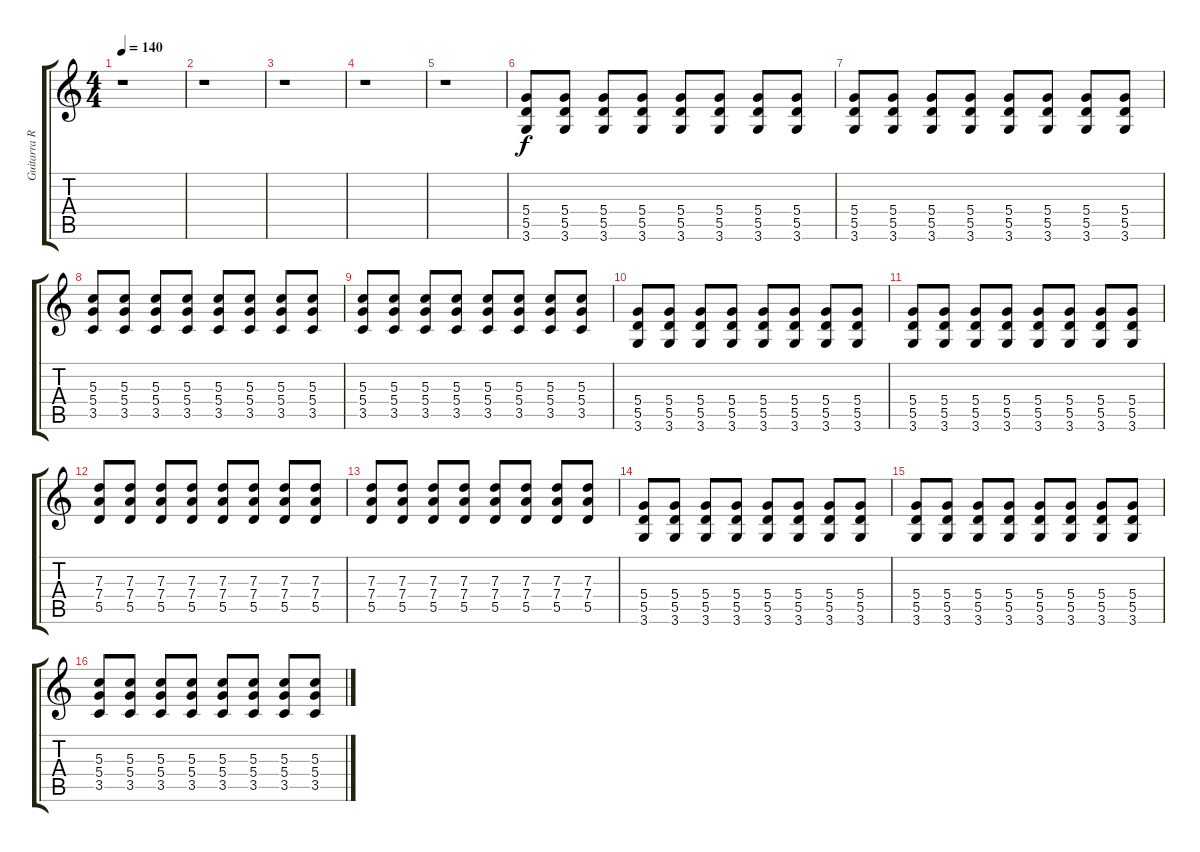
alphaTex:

\track ("Guitarra Rítmica" "Guitarra R") {instrument overdrivenguitar}
\staff {score tabs}
\tuning (E4 B3 G3 D3 A2 E2) {hide}
\ts (4 4)
\tempo 140
\clef g2
\ks c
r.1{dy f} |
r.1 |
r.1 |
r.1 |
r.1 |
(5.4 5.5 3.6).8 (5.4 5.5 3.6).8 (5.4 5.5 3.6).8 (5.4 5.5 3.6).8 (5.4 5.5 3.6).8 (5.4 5.5 3.6).8 (5.4 5.5 3.6).8 (5.4 5.5 3.6).8 |
(5.4 5.5 3.6).8 (5.4 5.5 3.6).8 (5.4 5.5 3.6).8 (5.4 5.5 3.6).8 (5.4 5.5 3.6).8 (5.4 5.5 3.6).8 (5.4 5.5 3.6).8 (5.4 5.5 3.6).8 |
(5.3 5.4 3.5).8 (5.3 5.4 3.5).8 (5.3 5.4 3.5).8 (5.3 5.4 3.5).8 (5.3 5.4 3.5).8 (5.3 5.4 3.5).8 (5.3 5.4 3.5).8 (5.3 5.4 3.5).8 |
(5.3 5.4 3.5).8 (5.3 5.4 3.5).8 (5.3 5.4 3.5).8 (5.3 5.4 3.5).8 (5.3 5.4 3.5).8 (5.3 5.4 3.5).8 (5.3 5.4 3.5).8 (5.3 5.4 3.5).8 |
(5.4 5.5 3.6).8 (5.4 5.5 3.6).8 (5.4 5.5 3.6).8 (5.4 5.5 3.6).8 (5.4 5.5 3.6).8 (5.4 5.5 3.6).8 (5.4 5.5 3.6).8 (5.4 5.5 3.6).8 |
(5.4 5.5 3.6).8 (5.4 5.5 3.6).8 (5.4 5.5 3.6).8 (5.4 5.5 3.6).8 (5.4 5.5 3.6).8 (5.4 5.5 3.6).8 (5.4 5.5 3.6).8 (5.4 5.5 3.6).8 |
(7.3 7.4 5.5).8 (7.3 7.4 5.5).8 (7.3 7.4 5.5).8 (7.3 7.4 5.5).8 (7.3 7.4 5.5).8 (7.3 7.4 5.5).8 (7.3 7.4 5.5).8 (7.3 7.4 5.5).8 |
(7.3 7.4 5.5).8 (7.3 7.4 5.5).8 (7.3 7.4 5.5).8 (7.3 7.4 5.5).8 (7.3 7.4 5.5).8 (7.3 7.4 5.5).8 (7.3 7.4 5.5).8 (7.3 7.4 5.5).8 |
(5.4 5.5 3.6).8 (5.4 5.5 3.6).8 (5.4 5.5 3.6).8 (5.4 5.5 3.6).8 (5.4 5.5 3.6).8 (5.4 5.5 3.6).8 (5.4 5.5 3.6).8 (5.4 5.5 3.6).8 |
(5.4 5.5 3.6).8 (5.4 5.5 3.6).8 (5.4 5.5 3.6).8 (5.4 5.5 3.6).8 (5.4 5.5 3.6).8 (5.4 5.5 3.6).8 (5.4 5.5 3.6).8 (5.4 5.5 3.6).8 |
(5.3 5.4 3.5).8 (5.3 5.4 3.5).8 (5.3 5.4 3.5).8 (5.3 5.4 3.5).8 (5.3 5.4 3.5).8 (5.3 5.4 3.5).8 (5.3 5.4 3.5).8 (5.3 5.4 3.5).8
